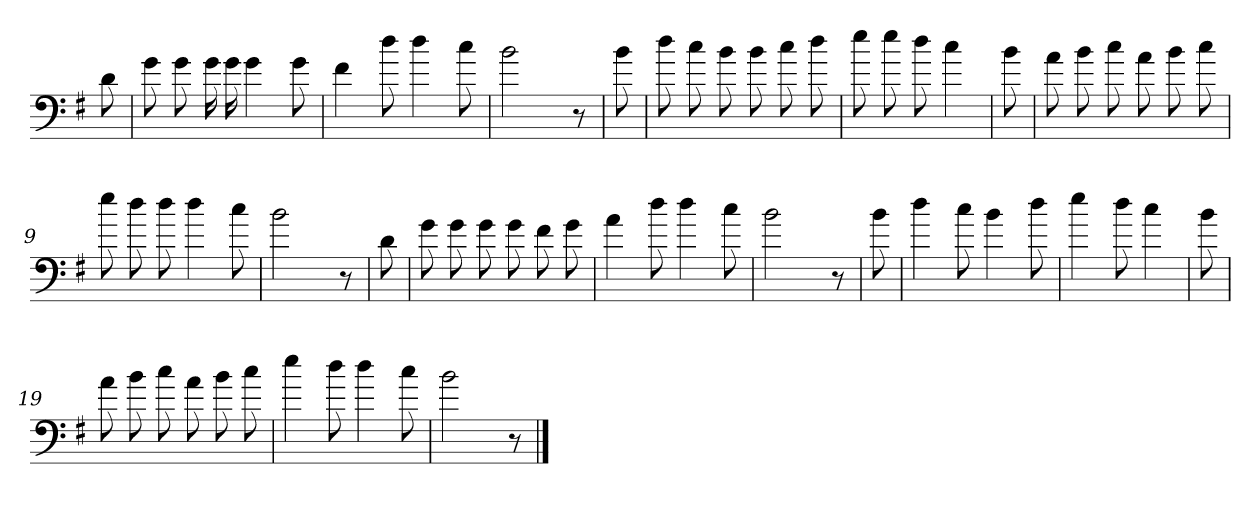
**kern
*part1
*staff1
*clefF4
*k[f#]
*G:
=
8d
=1
8g
8g
16g
16g
4g
8g
=2
4f#
8dd
4dd
8cc
=3
2b
8r
=4
8b
=5
8dd
8cc
8b
8b
8cc
8dd
=6
8ee
8ee
8dd
4cc
=7
8b
=8
8a
8b
8cc
8a
8b
8cc
=9
8ee
8dd
8dd
4dd
8cc
=10
2b
8r
=11
8d
=12
8g
8g
8g
8g
8f#
8g
=13
4a
8dd
4dd
8cc
=14
2b
8r
=15
8b
=16
4dd
8cc
4b
8dd
=17
4ee
8dd
4cc
=18
8b
=19
8a
8b
8cc
8a
8b
8cc
=20
4ee
8dd
4dd
8cc
=21
2b
8r
==
*-
